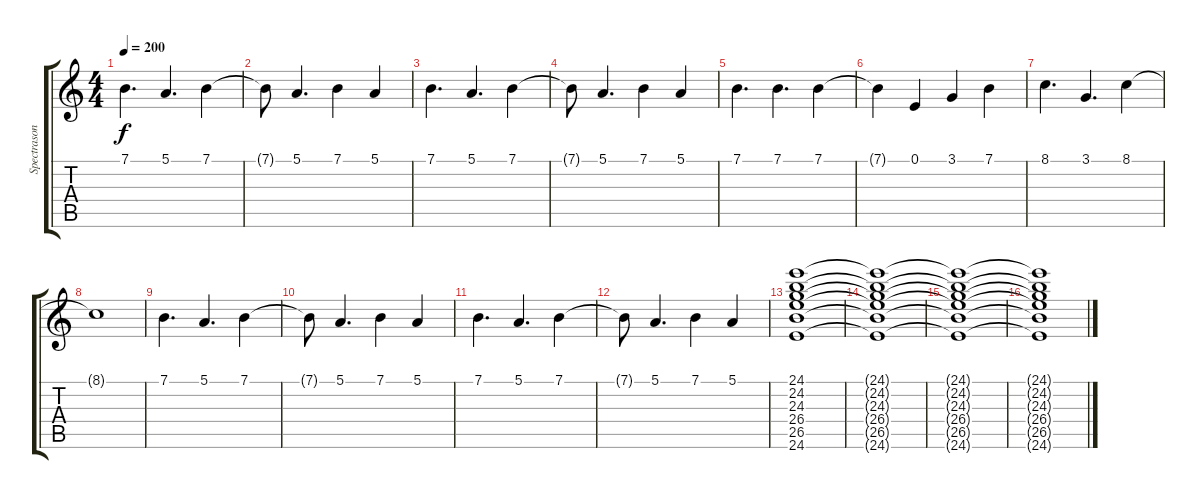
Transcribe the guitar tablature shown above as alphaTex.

\track ("Spectrasonics Omnisphere" "Spectrason") {instrument koto}
\staff {score tabs}
\tuning (E4 B3 G3 D3 A2 E2) {hide}
\ts (4 4)
\tempo 200
\clef g2
\ks c
7.1.4{d dy f} 5.1.4{d} 7.1.4 |
7.1{t}.8 5.1.4{d} 7.1.4 5.1.4 |
7.1.4{d} 5.1.4{d} 7.1.4 |
7.1{t}.8 5.1.4{d} 7.1.4 5.1.4 |
7.1.4{d volume 13 instrument tremolostrings} 7.1.4{d} 7.1.4 |
7.1{t}.4 0.1.4 3.1.4 7.1.4 |
8.1.4{d} 3.1.4{d} 8.1.4 |
8.1{t}.1 |
7.1.4{d} 5.1.4{d} 7.1.4 |
7.1{t}.8 5.1.4{d} 7.1.4 5.1.4 |
7.1.4{d} 5.1.4{d} 7.1.4 |
7.1{t}.8 5.1.4{d} 7.1.4 5.1.4 |
(24.1 24.2 24.3 26.4 26.5 24.6).1 |
(24.1{t} 24.2{t} 24.3{t} 26.4{t} 26.5{t} 24.6{t}).1 |
(24.1{t} 24.2{t} 24.3{t} 26.4{t} 26.5{t} 24.6{t}).1 |
(24.1{t} 24.2{t} 24.3{t} 26.4{t} 26.5{t} 24.6{t}).1
